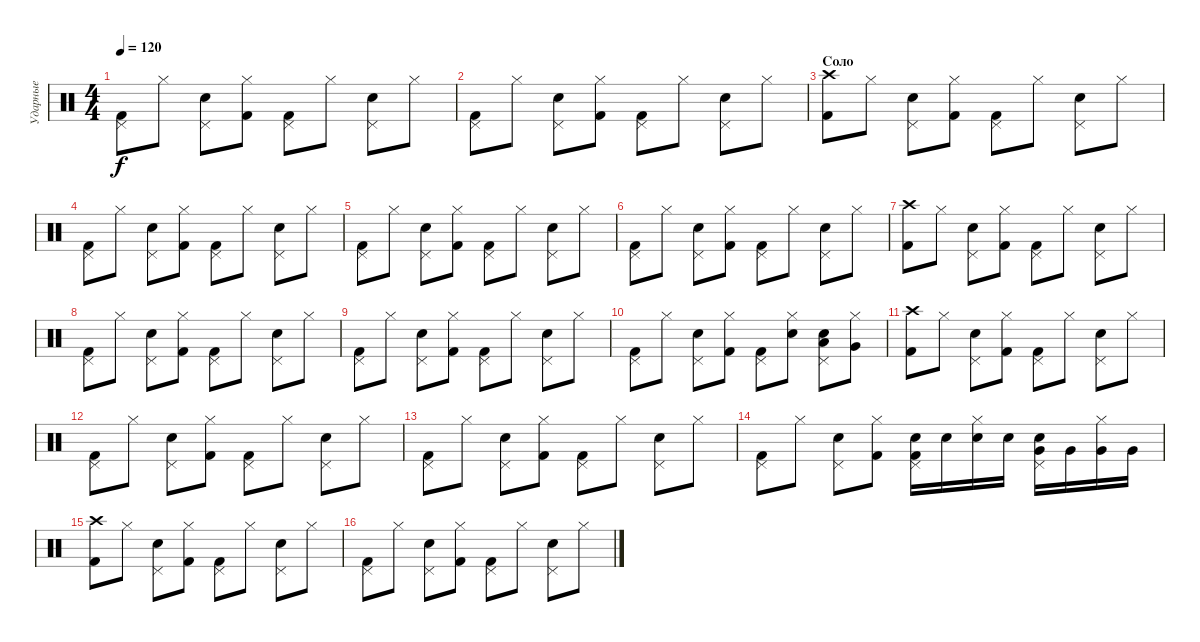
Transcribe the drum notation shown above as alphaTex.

\track ("Ударные" "Ударные") {instrument percussion}
\staff {score}
\articulation defaults
\ts (4 4)
\tempo 120
\clef neutral
\ks c
("Pedal Hi-Hat (hit)" "Kick (hit) 2").8{dy f} "Hi-Hat (closed)".8 ("Pedal Hi-Hat (hit)" "Snare (hit) 2").8 ("Hi-Hat (closed)" "Kick (hit) 2").8 ("Pedal Hi-Hat (hit)" "Kick (hit) 2").8 "Hi-Hat (closed)".8 ("Pedal Hi-Hat (hit)" "Snare (hit) 2").8 "Hi-Hat (closed)".8 |
("Pedal Hi-Hat (hit)" "Kick (hit) 2").8 "Hi-Hat (closed)".8 ("Pedal Hi-Hat (hit)" "Snare (hit) 2").8 ("Hi-Hat (closed)" "Kick (hit) 2").8 ("Pedal Hi-Hat (hit)" "Kick (hit) 2").8 "Hi-Hat (closed)".8 ("Pedal Hi-Hat (hit)" "Snare (hit) 2").8 "Hi-Hat (closed)".8 |
\section ("" "Соло")
("Crash high (hit)" "Kick (hit) 2").8 "Hi-Hat (closed)".8 ("Pedal Hi-Hat (hit)" "Snare (hit) 2").8 ("Hi-Hat (closed)" "Kick (hit) 2").8 ("Pedal Hi-Hat (hit)" "Kick (hit) 2").8 "Hi-Hat (closed)".8 ("Pedal Hi-Hat (hit)" "Snare (hit) 2").8 "Hi-Hat (closed)".8 |
("Pedal Hi-Hat (hit)" "Kick (hit) 2").8 "Hi-Hat (closed)".8 ("Pedal Hi-Hat (hit)" "Snare (hit) 2").8 ("Hi-Hat (closed)" "Kick (hit) 2").8 ("Pedal Hi-Hat (hit)" "Kick (hit) 2").8 "Hi-Hat (closed)".8 ("Pedal Hi-Hat (hit)" "Snare (hit) 2").8 "Hi-Hat (closed)".8 |
("Pedal Hi-Hat (hit)" "Kick (hit) 2").8 "Hi-Hat (closed)".8 ("Pedal Hi-Hat (hit)" "Snare (hit) 2").8 ("Hi-Hat (closed)" "Kick (hit) 2").8 ("Pedal Hi-Hat (hit)" "Kick (hit) 2").8 "Hi-Hat (closed)".8 ("Pedal Hi-Hat (hit)" "Snare (hit) 2").8 "Hi-Hat (closed)".8 |
("Pedal Hi-Hat (hit)" "Kick (hit) 2").8 "Hi-Hat (closed)".8 ("Pedal Hi-Hat (hit)" "Snare (hit) 2").8 ("Hi-Hat (closed)" "Kick (hit) 2").8 ("Pedal Hi-Hat (hit)" "Kick (hit) 2").8 "Hi-Hat (closed)".8 ("Pedal Hi-Hat (hit)" "Snare (hit) 2").8 "Hi-Hat (closed)".8 |
("Crash high (hit)" "Kick (hit) 2").8 "Hi-Hat (closed)".8 ("Pedal Hi-Hat (hit)" "Snare (hit) 2").8 ("Hi-Hat (closed)" "Kick (hit) 2").8 ("Pedal Hi-Hat (hit)" "Kick (hit) 2").8 "Hi-Hat (closed)".8 ("Pedal Hi-Hat (hit)" "Snare (hit) 2").8 "Hi-Hat (closed)".8 |
("Pedal Hi-Hat (hit)" "Kick (hit) 2").8 "Hi-Hat (closed)".8 ("Pedal Hi-Hat (hit)" "Snare (hit) 2").8 ("Hi-Hat (closed)" "Kick (hit) 2").8 ("Pedal Hi-Hat (hit)" "Kick (hit) 2").8 "Hi-Hat (closed)".8 ("Pedal Hi-Hat (hit)" "Snare (hit) 2").8 "Hi-Hat (closed)".8 |
("Pedal Hi-Hat (hit)" "Kick (hit) 2").8 "Hi-Hat (closed)".8 ("Pedal Hi-Hat (hit)" "Snare (hit) 2").8 ("Hi-Hat (closed)" "Kick (hit) 2").8 ("Pedal Hi-Hat (hit)" "Kick (hit) 2").8 "Hi-Hat (closed)".8 ("Pedal Hi-Hat (hit)" "Snare (hit) 2").8 "Hi-Hat (closed)".8 |
("Pedal Hi-Hat (hit)" "Kick (hit) 2").8 "Hi-Hat (closed)".8 ("Pedal Hi-Hat (hit)" "Snare (hit) 2").8 ("Hi-Hat (closed)" "Kick (hit) 2").8 ("Pedal Hi-Hat (hit)" "Kick (hit) 2").8 ("Hi-Hat (closed)" "Snare (hit) 2").8 ("Pedal Hi-Hat (hit)" "Snare (hit) 2" "Low Tom (hit)").8 ("Hi-Hat (closed)" "Very Low Tom (hit)").8 |
("Crash high (hit)" "Kick (hit) 2").8 "Hi-Hat (closed)".8 ("Pedal Hi-Hat (hit)" "Snare (hit) 2").8 ("Hi-Hat (closed)" "Kick (hit) 2").8 ("Pedal Hi-Hat (hit)" "Kick (hit) 2").8 "Hi-Hat (closed)".8 ("Pedal Hi-Hat (hit)" "Snare (hit) 2").8 "Hi-Hat (closed)".8 |
("Pedal Hi-Hat (hit)" "Kick (hit) 2").8 "Hi-Hat (closed)".8 ("Pedal Hi-Hat (hit)" "Snare (hit) 2").8 ("Hi-Hat (closed)" "Kick (hit) 2").8 ("Pedal Hi-Hat (hit)" "Kick (hit) 2").8 "Hi-Hat (closed)".8 ("Pedal Hi-Hat (hit)" "Snare (hit) 2").8 "Hi-Hat (closed)".8 |
("Pedal Hi-Hat (hit)" "Kick (hit) 2").8 "Hi-Hat (closed)".8 ("Pedal Hi-Hat (hit)" "Snare (hit) 2").8 ("Hi-Hat (closed)" "Kick (hit) 2").8 ("Pedal Hi-Hat (hit)" "Kick (hit) 2").8 "Hi-Hat (closed)".8 ("Pedal Hi-Hat (hit)" "Snare (hit) 2").8 "Hi-Hat (closed)".8 |
("Pedal Hi-Hat (hit)" "Kick (hit) 2").8 "Hi-Hat (closed)".8 ("Pedal Hi-Hat (hit)" "Snare (hit) 2").8 ("Hi-Hat (closed)" "Kick (hit) 2").8 ("Pedal Hi-Hat (hit)" "Snare (hit) 2" "Kick (hit) 2").16 "Snare (hit) 2".16 ("Hi-Hat (closed)" "Snare (hit) 2").16 "Snare (hit) 2".16 ("Pedal Hi-Hat (hit)" "Snare (hit) 2" "Very Low Tom (hit)").16 "Very Low Tom (hit)".16 ("Hi-Hat (closed)" "Very Low Tom (hit)").16 "Very Low Tom (hit)".16 |
("Crash high (hit)" "Kick (hit) 2").8 "Hi-Hat (closed)".8 ("Pedal Hi-Hat (hit)" "Snare (hit) 2").8 ("Hi-Hat (closed)" "Kick (hit) 2").8 ("Pedal Hi-Hat (hit)" "Kick (hit) 2").8 "Hi-Hat (closed)".8 ("Pedal Hi-Hat (hit)" "Snare (hit) 2").8 "Hi-Hat (closed)".8 |
("Pedal Hi-Hat (hit)" "Kick (hit) 2").8 "Hi-Hat (closed)".8 ("Pedal Hi-Hat (hit)" "Snare (hit) 2").8 ("Hi-Hat (closed)" "Kick (hit) 2").8 ("Pedal Hi-Hat (hit)" "Kick (hit) 2").8 "Hi-Hat (closed)".8 ("Pedal Hi-Hat (hit)" "Snare (hit) 2").8 "Hi-Hat (closed)".8
